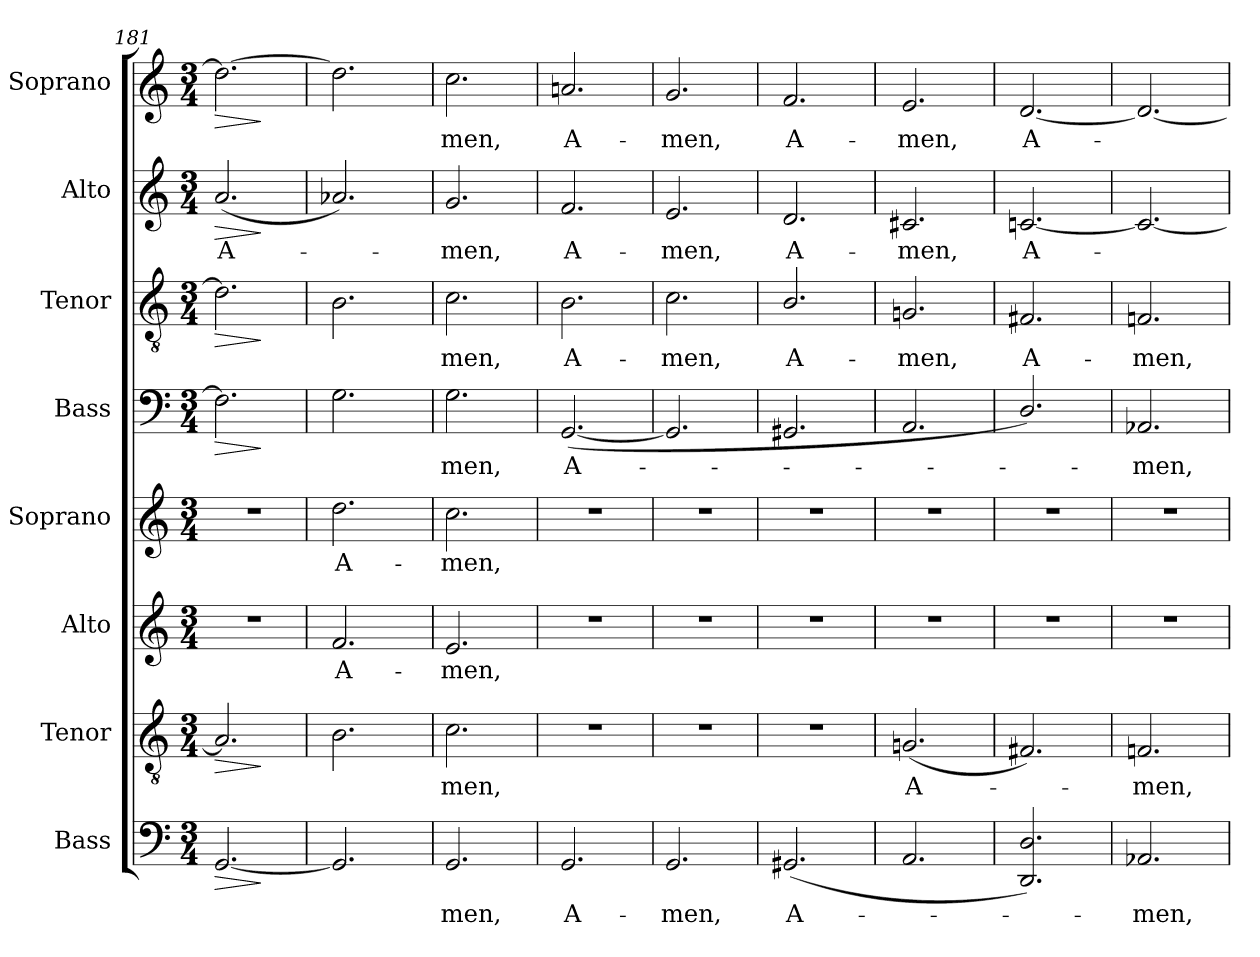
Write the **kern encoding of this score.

**kern	**text	**dynam	**kern	**text	**dynam	**kern	**text	**kern	**text	**kern	**text	**dynam	**kern	**text	**dynam	**kern	**text	**dynam	**kern	**text	**dynam
*part8	*part8	*part8	*part7	*part7	*part7	*part6	*part6	*part5	*part5	*part4	*part4	*part4	*part3	*part3	*part3	*part2	*part2	*part2	*part1	*part1	*part1
*staff8	*staff8	*staff8	*staff7	*staff7	*staff7	*staff6	*staff6	*staff5	*staff5	*staff4	*staff4	*staff4	*staff3	*staff3	*staff3	*staff2	*staff2	*staff2	*staff1	*staff1	*staff1
*I"Bass	*	*	*I"Tenor	*	*	*I"Alto	*	*I"Soprano	*	*I"Bass	*	*	*I"Tenor	*	*	*I"Alto	*	*	*I"Soprano	*	*
*clefF4	*	*	*clefGv2	*	*	*clefG2	*	*clefG2	*	*clefF4	*	*	*clefGv2	*	*	*clefG2	*	*	*clefG2	*	*
*k[]	*	*	*k[]	*	*	*k[]	*	*k[]	*	*k[]	*	*	*k[]	*	*	*k[]	*	*	*k[]	*	*
*C:	*	*	*C:	*	*	*C:	*	*C:	*	*C:	*	*	*C:	*	*	*C:	*	*	*C:	*	*
*M3/4	*	*	*M3/4	*	*	*M3/4	*	*M3/4	*	*M3/4	*	*	*M3/4	*	*	*M3/4	*	*	*M3/4	*	*
=181	=181	=181	=181	=181	=181	=181	=181	=181	=181	=181	=181	=181	=181	=181	=181	=181	=181	=181	=181	=181	=181
!	!	!LO:HP:b	!	!	!LO:HP:b	!LO:N:vis=1	!	!LO:N:vis=1	!	!	!	!LO:HP:b	!	!	!LO:HP:b	!	!LO:LY:b	!LO:HP:b	!	!	!LO:HP:b
[2.GG	.	>	2.A]	.	>	2.r	.	2.r	.	2.F]	.	>	2.d]	.	>	(<2.a	A-	>	2.dd_	.	>
.	.	]	.	.	]	.	.	.	.	.	.	]	.	.	]	.	.	]	.	.	]
=182	=182	=182	=182	=182	=182	=182	=182	=182	=182	=182	=182	=182	=182	=182	=182	=182	=182	=182	=182	=182	=182
!	!	!	!	!	!	!	!LO:LY:b	!	!LO:LY:b	!	!	!	!	!	!	!	!	!	!	!	!
2.GG]	.	.	2.B	.	.	2.f	A-	2.dd	A-	2.G	.	.	2.B	.	.	2.a-X)	.	.	2.dd]	.	.
=183	=183	=183	=183	=183	=183	=183	=183	=183	=183	=183	=183	=183	=183	=183	=183	=183	=183	=183	=183	=183	=183
!	!LO:LY:b	!	!	!LO:LY:b	!	!	!LO:LY:b	!	!LO:LY:b	!	!LO:LY:b	!	!	!LO:LY:b	!	!	!LO:LY:b	!	!	!LO:LY:b	!
2.GG	men,	.	2.c	men,	.	2.e	-men,	2.cc	-men,	2.G	men,	.	2.c	men,	.	2.g	men,	.	2.cc	men,	.
=184	=184	=184	=184	=184	=184	=184	=184	=184	=184	=184	=184	=184	=184	=184	=184	=184	=184	=184	=184	=184	=184
!	!LO:LY:b	!	!LO:N:vis=1	!	!	!LO:N:vis=1	!	!LO:N:vis=1	!	!	!LO:LY:b	!	!	!LO:LY:b	!	!	!LO:LY:b	!	!	!LO:LY:b	!
2.GG	A-	.	2.r	.	.	2.r	.	2.r	.	(<[2.GG	A-	.	2.B	A-	.	2.f	A-	.	2.an	A-	.
=185	=185	=185	=185	=185	=185	=185	=185	=185	=185	=185	=185	=185	=185	=185	=185	=185	=185	=185	=185	=185	=185
!	!LO:LY:b	!	!LO:N:vis=1	!	!	!LO:N:vis=1	!	!LO:N:vis=1	!	!	!	!	!	!LO:LY:b	!	!	!LO:LY:b	!	!	!LO:LY:b	!
2.GG	-men,	.	2.r	.	.	2.r	.	2.r	.	2.GG]	.	.	2.c	-men,	.	2.e	-men,	.	2.g	-men,	.
=186	=186	=186	=186	=186	=186	=186	=186	=186	=186	=186	=186	=186	=186	=186	=186	=186	=186	=186	=186	=186	=186
!	!LO:LY:b	!	!LO:N:vis=1	!	!	!LO:N:vis=1	!	!LO:N:vis=1	!	!	!	!	!	!LO:LY:b	!	!	!LO:LY:b	!	!	!LO:LY:b	!
(<2.GG#X	A-	.	2.r	.	.	2.r	.	2.r	.	2.GG#X	.	.	2.B/	A-	.	2.d	A-	.	2.f	A-	.
=187	=187	=187	=187	=187	=187	=187	=187	=187	=187	=187	=187	=187	=187	=187	=187	=187	=187	=187	=187	=187	=187
!	!	!	!	!LO:LY:b	!	!LO:N:vis=1	!	!LO:N:vis=1	!	!	!	!	!	!LO:LY:b	!	!	!LO:LY:b	!	!	!LO:LY:b	!
2.AA	.	.	(<2.Gn	A-	.	2.r	.	2.r	.	2.AA	.	.	2.Gn	-men,	.	2.c#X	-men,	.	2.e	-men,	.
=188	=188	=188	=188	=188	=188	=188	=188	=188	=188	=188	=188	=188	=188	=188	=188	=188	=188	=188	=188	=188	=188
!	!	!	!	!	!	!LO:N:vis=1	!	!LO:N:vis=1	!	!	!	!	!	!LO:LY:b	!	!	!LO:LY:b	!	!	!LO:LY:b	!
2.DD 2.D)	.	.	2.F#X)	.	.	2.r	.	2.r	.	2.D/)	.	.	2.F#X	A-	.	[2.cn	A-	.	[2.d	A-	.
=189	=189	=189	=189	=189	=189	=189	=189	=189	=189	=189	=189	=189	=189	=189	=189	=189	=189	=189	=189	=189	=189
!	!LO:LY:b	!	!	!LO:LY:b	!	!LO:N:vis=1	!	!LO:N:vis=1	!	!	!LO:LY:b	!	!	!LO:LY:b	!	!	!	!	!	!	!
2.AA-X	men,	.	2.Fn	men,	.	2.r	.	2.r	.	2.AA-X	men,	.	2.Fn	-men,	.	2.c_	.	.	2.d_	.	.
=	=	=	=	=	=	=	=	=	=	=	=	=	=	=	=	=	=	=	=	=	=
*-	*-	*-	*-	*-	*-	*-	*-	*-	*-	*-	*-	*-	*-	*-	*-	*-	*-	*-	*-	*-	*-
